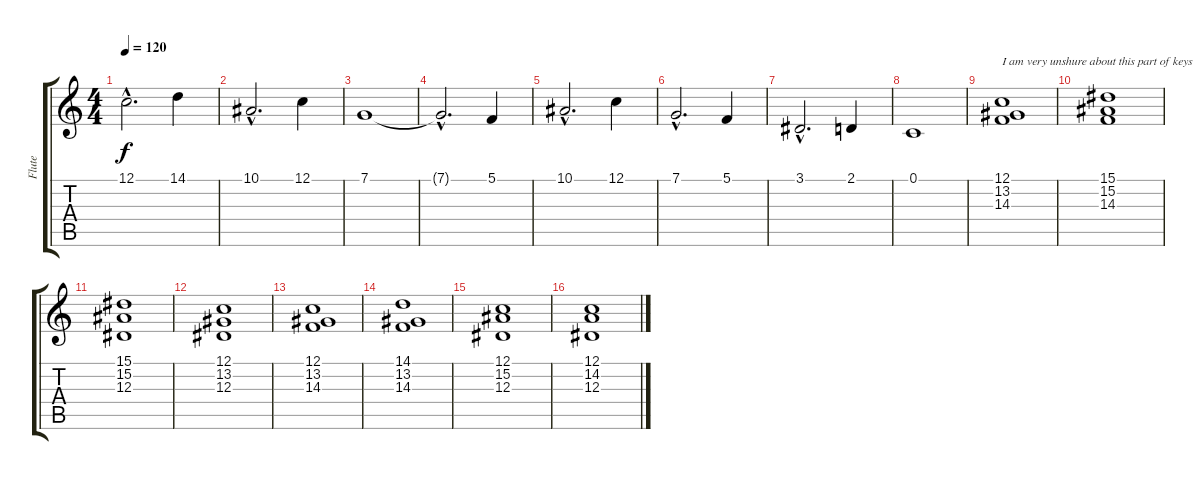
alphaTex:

\track ("Flute" "Flute") {instrument panflute}
\staff {score tabs}
\tuning (C4 G3 Eb3 Bb2 F2 C2) {hide}
\ts (4 4)
\tempo 120
\clef g2
\ks c
12.1{hac}.2{d dy f} 14.1.4 |
10.1{hac}.2{d} 12.1.4 |
7.1.1 |
7.1{hac t}.2{d} 5.1.4 |
10.1{hac}.2{d} 12.1.4 |
7.1{hac}.2{d} 5.1.4 |
3.1{hac}.2{d} 2.1.4 |
0.1.1 |
(12.1 13.2 14.3).1{txt "I am very unshure about this part of keys" volume 9 instrument stringensemble1} |
(15.1 15.2 14.3).1 |
(15.1 15.2 12.3).1 |
(12.1 13.2 12.3).1 |
(12.1 13.2 14.3).1 |
(14.1 13.2 14.3).1 |
(12.1 15.2 12.3).1 |
(12.1 14.2 12.3).1
